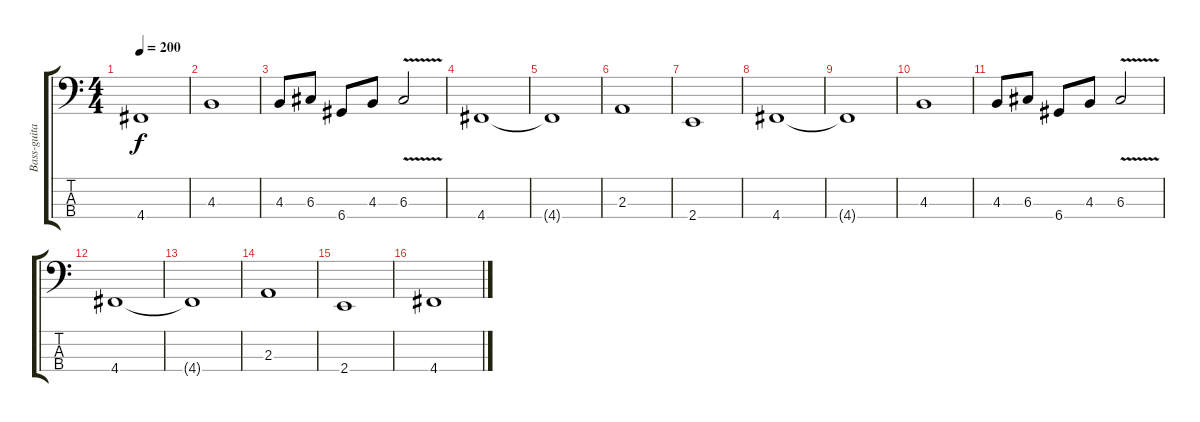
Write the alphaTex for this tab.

\track ("Bass-guitar" "Bass-guita") {instrument electricbassfinger}
\staff {score tabs}
\tuning (F2 C2 G1 D1) {hide}
\ts (4 4)
\tempo 200
\clef f4
\ks c
4.4{t}.1{dy f} |
4.3.1 |
4.3.8 6.3.8 6.4.8 4.3.8 6.3{v}.2 |
4.4.1 |
4.4{t}.1 |
2.3.1 |
2.4.1 |
4.4.1 |
4.4{t}.1 |
4.3.1 |
4.3.8 6.3.8 6.4.8 4.3.8 6.3{v}.2 |
4.4.1 |
4.4{t}.1 |
2.3.1 |
2.4.1 |
4.4.1
